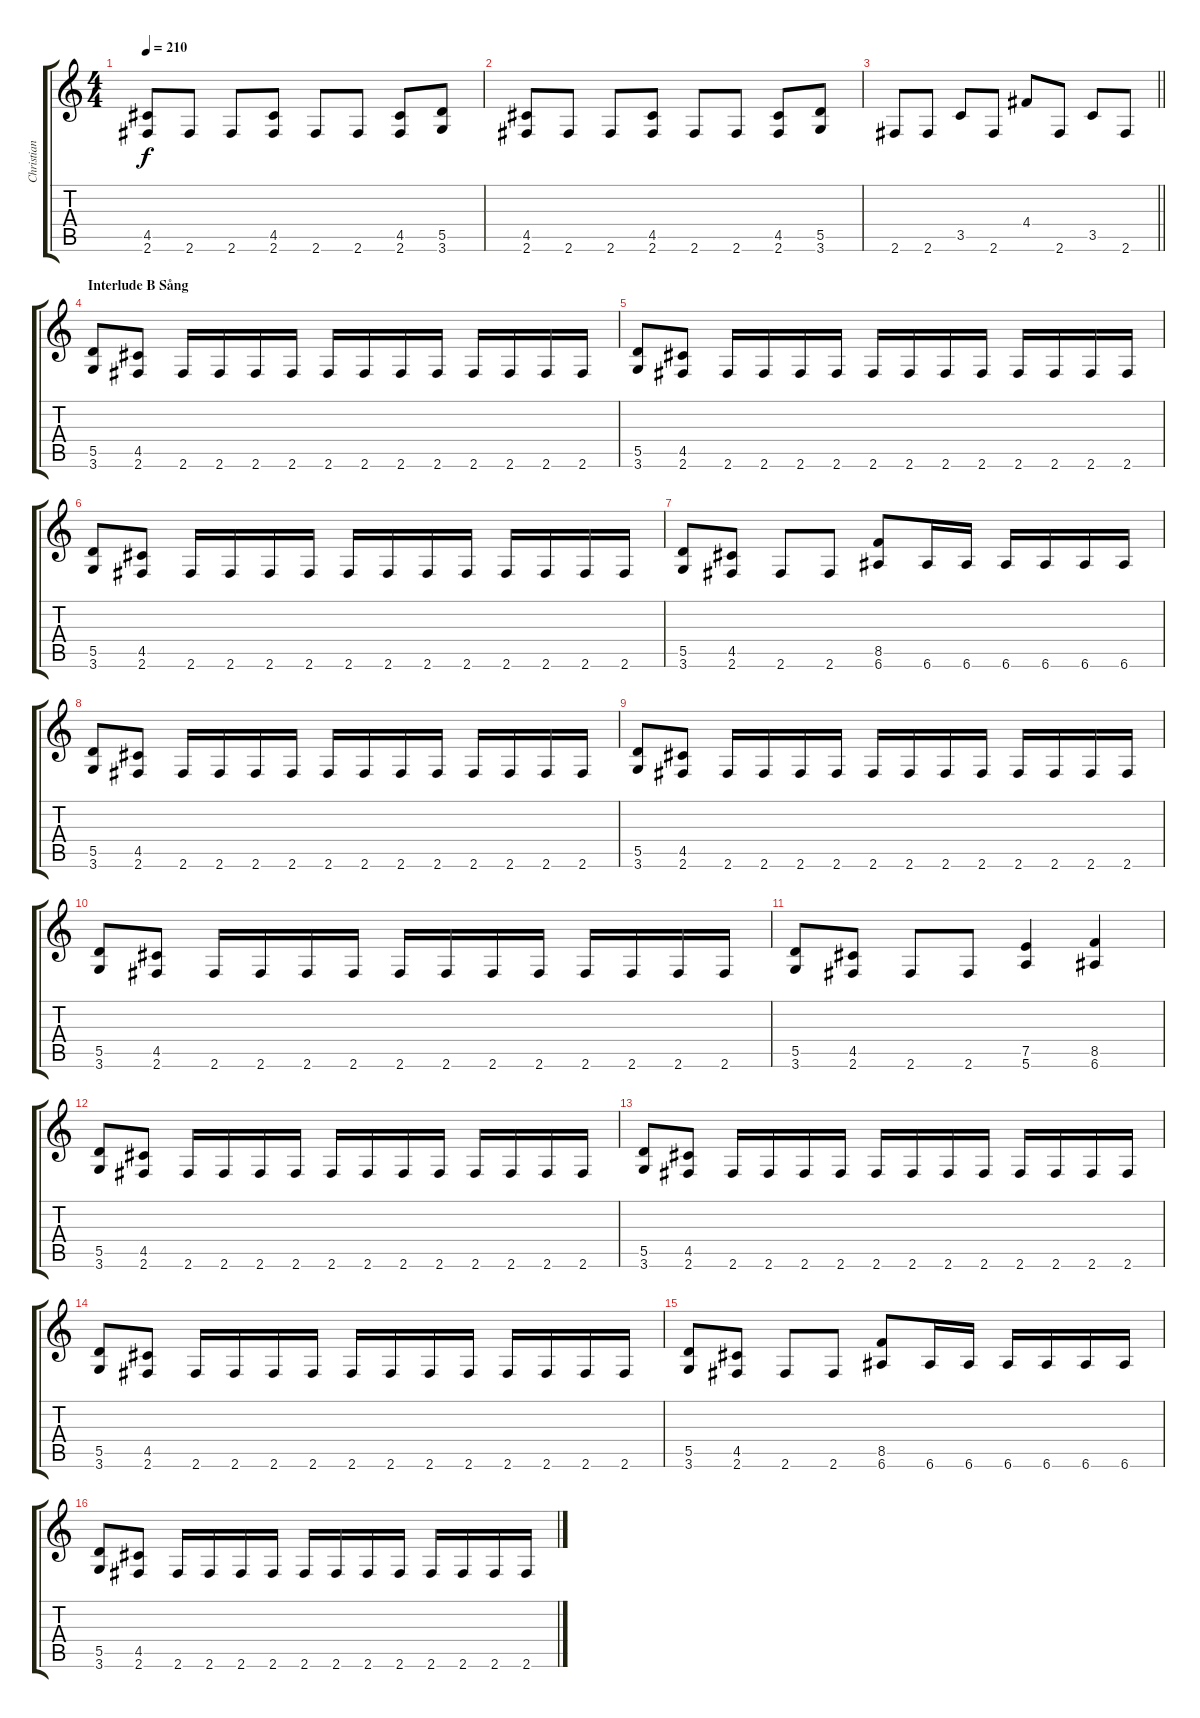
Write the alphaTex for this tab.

\track ("Christian" "Christian") {instrument overdrivenguitar}
\staff {score tabs}
\tuning (E4 B3 G3 D3 A2 E2) {hide}
\ts (4 4)
\tempo 210
\clef g2
\ks c
(4.5 2.6).8{dy f} 2.6.8 2.6.8 (4.5 2.6).8 2.6.8 2.6.8 (4.5 2.6).8 (5.5 3.6).8 |
(4.5 2.6).8 2.6.8 2.6.8 (4.5 2.6).8 2.6.8 2.6.8 (4.5 2.6).8 (5.5 3.6).8 |
\barLineRight lightlight
2.6.8 2.6.8 3.5.8 2.6.8 4.4.8 2.6.8 3.5.8 2.6.8 |
\section ("" "Interlude B Sång")
(5.5 3.6).8 (4.5 2.6).8 2.6.16 2.6.16 2.6.16 2.6.16 2.6.16 2.6.16 2.6.16 2.6.16 2.6.16 2.6.16 2.6.16 2.6.16 |
(5.5 3.6).8 (4.5 2.6).8 2.6.16 2.6.16 2.6.16 2.6.16 2.6.16 2.6.16 2.6.16 2.6.16 2.6.16 2.6.16 2.6.16 2.6.16 |
(5.5 3.6).8 (4.5 2.6).8 2.6.16 2.6.16 2.6.16 2.6.16 2.6.16 2.6.16 2.6.16 2.6.16 2.6.16 2.6.16 2.6.16 2.6.16 |
(5.5 3.6).8 (4.5 2.6).8 2.6.8 2.6.8 (8.5 6.6).8 6.6.16 6.6.16 6.6.16 6.6.16 6.6.16 6.6.16 |
(5.5 3.6).8 (4.5 2.6).8 2.6.16 2.6.16 2.6.16 2.6.16 2.6.16 2.6.16 2.6.16 2.6.16 2.6.16 2.6.16 2.6.16 2.6.16 |
(5.5 3.6).8 (4.5 2.6).8 2.6.16 2.6.16 2.6.16 2.6.16 2.6.16 2.6.16 2.6.16 2.6.16 2.6.16 2.6.16 2.6.16 2.6.16 |
(5.5 3.6).8 (4.5 2.6).8 2.6.16 2.6.16 2.6.16 2.6.16 2.6.16 2.6.16 2.6.16 2.6.16 2.6.16 2.6.16 2.6.16 2.6.16 |
(5.5 3.6).8 (4.5 2.6).8 2.6.8 2.6.8 (7.5 5.6).4 (8.5 6.6).4 |
(5.5 3.6).8 (4.5 2.6).8 2.6.16 2.6.16 2.6.16 2.6.16 2.6.16 2.6.16 2.6.16 2.6.16 2.6.16 2.6.16 2.6.16 2.6.16 |
(5.5 3.6).8 (4.5 2.6).8 2.6.16 2.6.16 2.6.16 2.6.16 2.6.16 2.6.16 2.6.16 2.6.16 2.6.16 2.6.16 2.6.16 2.6.16 |
(5.5 3.6).8 (4.5 2.6).8 2.6.16 2.6.16 2.6.16 2.6.16 2.6.16 2.6.16 2.6.16 2.6.16 2.6.16 2.6.16 2.6.16 2.6.16 |
(5.5 3.6).8 (4.5 2.6).8 2.6.8 2.6.8 (8.5 6.6).8 6.6.16 6.6.16 6.6.16 6.6.16 6.6.16 6.6.16 |
(5.5 3.6).8 (4.5 2.6).8 2.6.16 2.6.16 2.6.16 2.6.16 2.6.16 2.6.16 2.6.16 2.6.16 2.6.16 2.6.16 2.6.16 2.6.16
